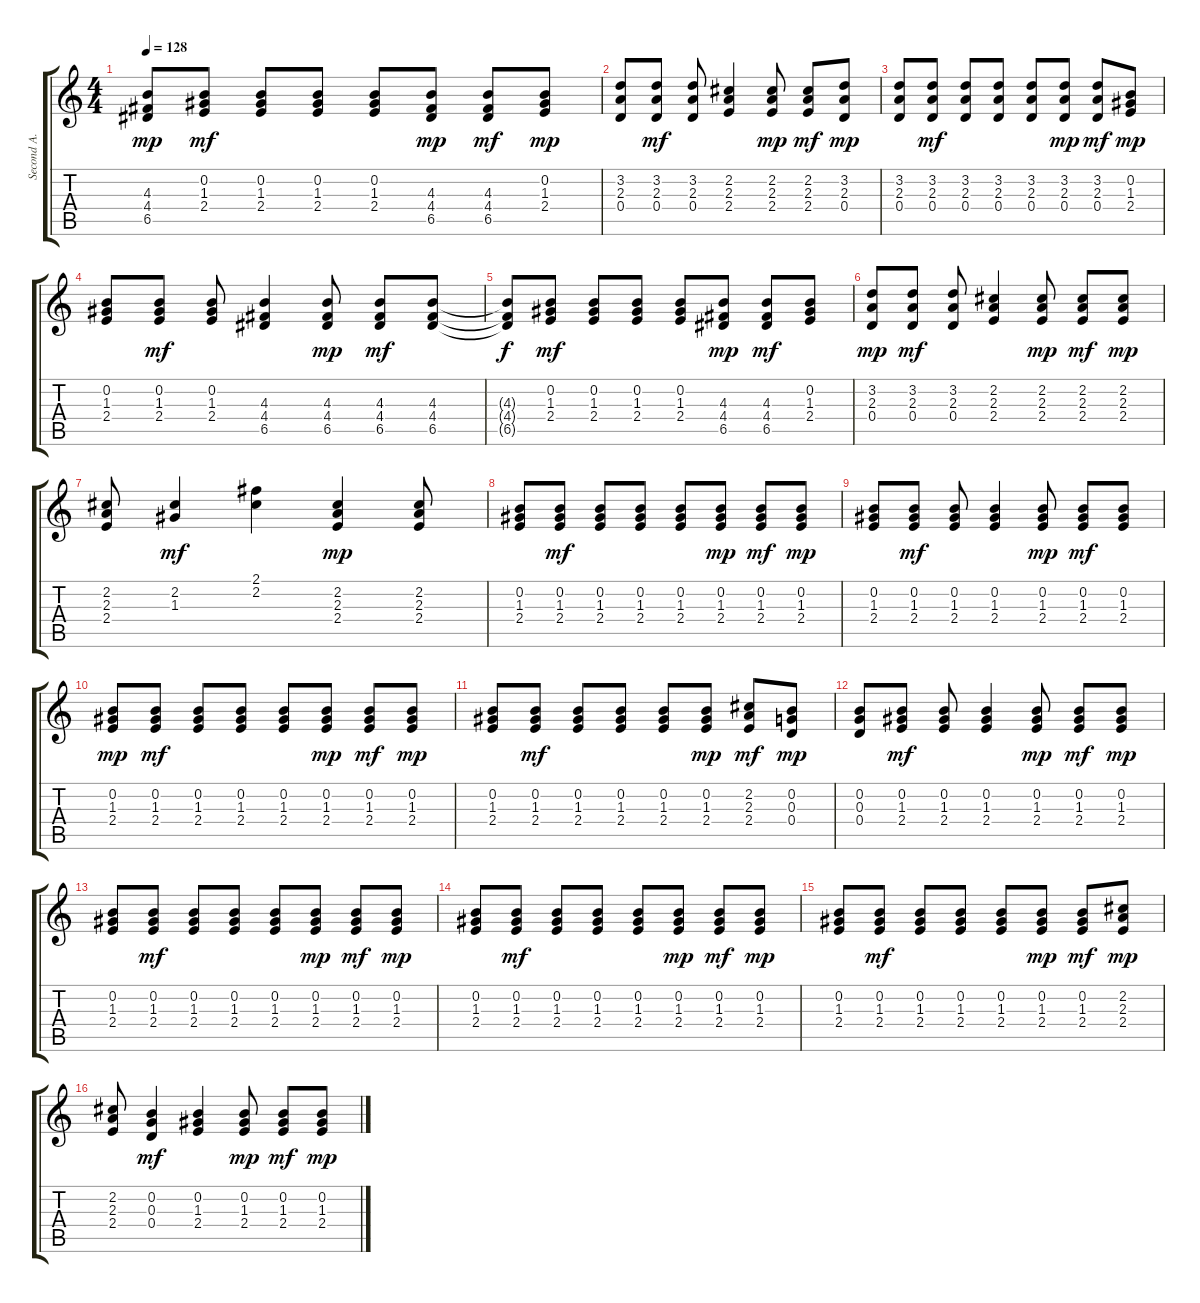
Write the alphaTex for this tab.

\track ("Second A. Guitar" "Second A. ") {instrument acousticguitarsteel}
\staff {score tabs}
\tuning (E4 B3 G3 D3 A2 E2) {hide}
\ts (4 4)
\tempo 128
\clef g2
\ks c
(4.3 4.4 6.5).8{dy mp} (0.2 1.3 2.4).8{dy mf} (0.2 1.3 2.4).8 (0.2 1.3 2.4).8 (0.2 1.3 2.4).8 (4.3 4.4 6.5).8{dy mp} (4.3 4.4 6.5).8{dy mf} (0.2 1.3 2.4).8{dy mp} |
(3.2 2.3 0.4).8 (3.2 2.3 0.4).8{dy mf} (3.2 2.3 0.4).8 (2.2 2.3 2.4).4 (2.2 2.3 2.4).8{dy mp} (2.2 2.3 2.4).8{dy mf} (3.2 2.3 0.4).8{dy mp} |
(3.2 2.3 0.4).8 (3.2 2.3 0.4).8{dy mf} (3.2 2.3 0.4).8 (3.2 2.3 0.4).8 (3.2 2.3 0.4).8 (3.2 2.3 0.4).8{dy mp} (3.2 2.3 0.4).8{dy mf} (0.2 1.3 2.4).8{dy mp} |
(0.2 1.3 2.4).8 (0.2 1.3 2.4).8{dy mf} (0.2 1.3 2.4).8 (4.3 4.4 6.5).4 (4.3 4.4 6.5).8{dy mp} (4.3 4.4 6.5).8{dy mf} (4.3 4.4 6.5).8 |
(4.3{t} 4.4{t} 6.5{t}).8{dy f} (0.2 1.3 2.4).8{dy mf} (0.2 1.3 2.4).8 (0.2 1.3 2.4).8 (0.2 1.3 2.4).8 (4.3 4.4 6.5).8{dy mp} (4.3 4.4 6.5).8{dy mf} (0.2 1.3 2.4).8 |
(3.2 2.3 0.4).8{dy mp} (3.2 2.3 0.4).8{dy mf} (3.2 2.3 0.4).8 (2.2 2.3 2.4).4 (2.2 2.3 2.4).8{dy mp} (2.2 2.3 2.4).8{dy mf} (2.2 2.3 2.4).8{dy mp} |
(2.2 2.3 2.4).8 (2.2 1.3).4{dy mf} (2.1 2.2).4 (2.2 2.3 2.4).4{dy mp} (2.2 2.3 2.4).8 |
(0.2 1.3 2.4).8 (0.2 1.3 2.4).8{dy mf} (0.2 1.3 2.4).8 (0.2 1.3 2.4).8 (0.2 1.3 2.4).8 (0.2 1.3 2.4).8{dy mp} (0.2 1.3 2.4).8{dy mf} (0.2 1.3 2.4).8{dy mp} |
(0.2 1.3 2.4).8 (0.2 1.3 2.4).8{dy mf} (0.2 1.3 2.4).8 (0.2 1.3 2.4).4 (0.2 1.3 2.4).8{dy mp} (0.2 1.3 2.4).8{dy mf} (0.2 1.3 2.4).8 |
(0.2 1.3 2.4).8{dy mp} (0.2 1.3 2.4).8{dy mf} (0.2 1.3 2.4).8 (0.2 1.3 2.4).8 (0.2 1.3 2.4).8 (0.2 1.3 2.4).8{dy mp} (0.2 1.3 2.4).8{dy mf} (0.2 1.3 2.4).8{dy mp} |
(0.2 1.3 2.4).8 (0.2 1.3 2.4).8{dy mf} (0.2 1.3 2.4).8 (0.2 1.3 2.4).8 (0.2 1.3 2.4).8 (0.2 1.3 2.4).8{dy mp} (2.2 2.3 2.4).8{dy mf} (0.2 0.3 0.4).8{dy mp} |
(0.2 0.3 0.4).8 (0.2 1.3 2.4).8{dy mf} (0.2 1.3 2.4).8 (0.2 1.3 2.4).4 (0.2 1.3 2.4).8{dy mp} (0.2 1.3 2.4).8{dy mf} (0.2 1.3 2.4).8{dy mp} |
(0.2 1.3 2.4).8 (0.2 1.3 2.4).8{dy mf} (0.2 1.3 2.4).8 (0.2 1.3 2.4).8 (0.2 1.3 2.4).8 (0.2 1.3 2.4).8{dy mp} (0.2 1.3 2.4).8{dy mf} (0.2 1.3 2.4).8{dy mp} |
(0.2 1.3 2.4).8 (0.2 1.3 2.4).8{dy mf} (0.2 1.3 2.4).8 (0.2 1.3 2.4).8 (0.2 1.3 2.4).8 (0.2 1.3 2.4).8{dy mp} (0.2 1.3 2.4).8{dy mf} (0.2 1.3 2.4).8{dy mp} |
(0.2 1.3 2.4).8 (0.2 1.3 2.4).8{dy mf} (0.2 1.3 2.4).8 (0.2 1.3 2.4).8 (0.2 1.3 2.4).8 (0.2 1.3 2.4).8{dy mp} (0.2 1.3 2.4).8{dy mf} (2.2 2.3 2.4).8{dy mp} |
(2.2 2.3 2.4).8 (0.2 0.3 0.4).4{dy mf} (0.2 1.3 2.4).4 (0.2 1.3 2.4).8{dy mp} (0.2 1.3 2.4).8{dy mf} (0.2 1.3 2.4).8{dy mp}
